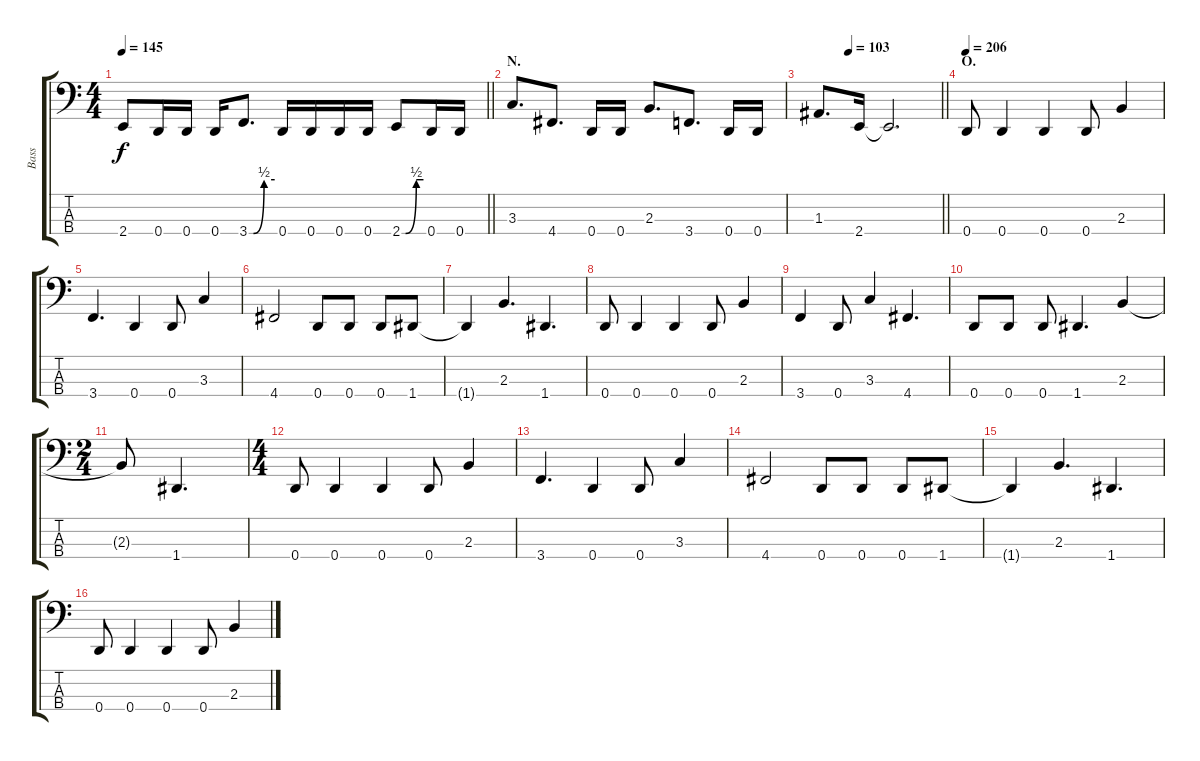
\track ("Bass" "Bass") {instrument electricbasspick}
\staff {score tabs}
\tuning (G2 D2 A1 D1) {hide}
\ts (4 4)
\tempo 145
\clef f4
\barLineRight lightlight
\ks c
2.4{t}.8{dy f} 0.4.16 0.4.16 0.4.16 3.4{be (custom 0 0 10 0 35 2 60 2)}.8{d} 0.4.16 0.4.16 0.4.16 0.4.16 2.4{be (custom 0 0 10 0 40 2 60 2)}.8 0.4.16 0.4.16 |
\section ("" "N.")
3.3.8{d} 4.4.8{d} 0.4.16 0.4.16 2.3.8{d} 3.4.8{d} 0.4.16 0.4.16 |
\tempo (103 0.25)
\barLineRight lightlight
1.3.8{d} 2.4.16 2.4{t}.2{d} |
\section ("" "O.")
\tempo 206
0.4.8 0.4.4 0.4.4 0.4.8 2.3.4 |
3.4.4{d} 0.4.4 0.4.8 3.3.4 |
4.4.2 0.4.8 0.4.8 0.4.8 1.4.8 |
1.4{t}.4 2.3.4{d} 1.4.4{d} |
0.4.8 0.4.4 0.4.4 0.4.8 2.3.4 |
3.4.4 0.4.8 3.3.4 4.4.4{d} |
0.4.8 0.4.8 0.4.8 1.4.4{d} 2.3.4 |
\ts (2 4)
2.3{t}.8 1.4.4{d} |
\ts (4 4)
0.4.8 0.4.4 0.4.4 0.4.8 2.3.4 |
3.4.4{d} 0.4.4 0.4.8 3.3.4 |
4.4.2 0.4.8 0.4.8 0.4.8 1.4.8 |
1.4{t}.4 2.3.4{d} 1.4.4{d} |
0.4.8 0.4.4 0.4.4 0.4.8 2.3.4
